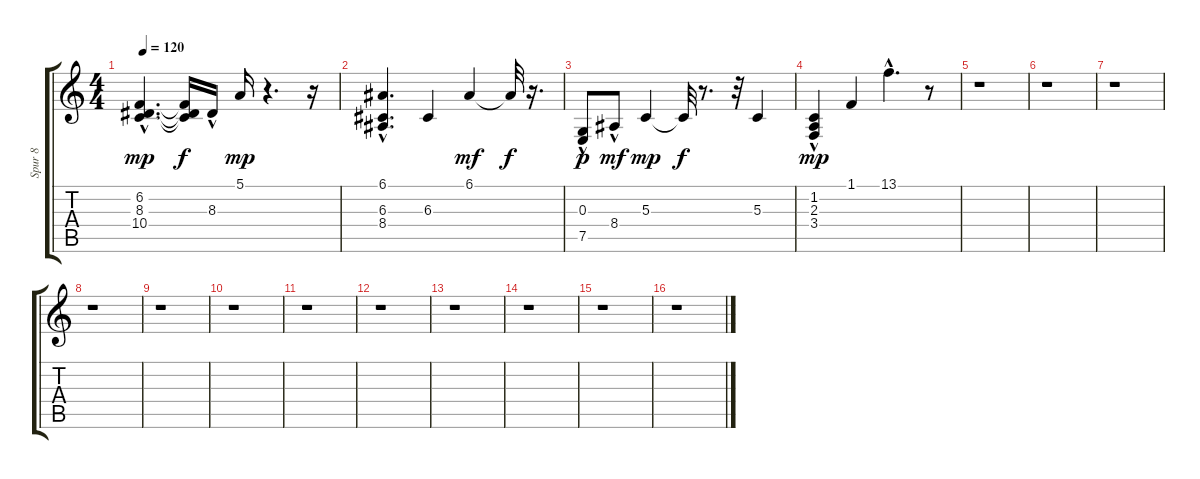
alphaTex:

\track ("Spur 8" "Spur 8") {instrument electricpiano2}
\staff {score tabs}
\tuning (E4 B3 G3 D3 A2 E2) {hide}
\ts (4 4)
\tempo 120
\clef g2
\ks c
(6.2{hac} 8.3{hac} 10.4{hac}).4{d dy mp} (6.2{t} 8.3{t} 10.4{t}).16{dy f} 8.3{hac}.16 5.1.16{dy mp} r.4{d} r.16 |
(6.1{hac} 6.3 8.4).4{d} 6.3.4 6.1.4{dy mf} 6.1{t}.32{dy f} r.16{d} |
(0.3{hac} 7.5{hac}).8{dy p} 8.4{hac}.8{dy mf} 5.3.4{dy mp} 5.3{t}.32{dy f} r.8{d} r.32 5.3.4 |
(1.2{hac} 2.3{hac} 3.4{hac}).4{dy mp} 1.1.4 13.1{hac}.4{d} r.8 |
r.1 |
r.1 |
r.1 |
r.1 |
r.1 |
r.1 |
r.1 |
r.1 |
r.1 |
r.1 |
r.1 |
r.1
